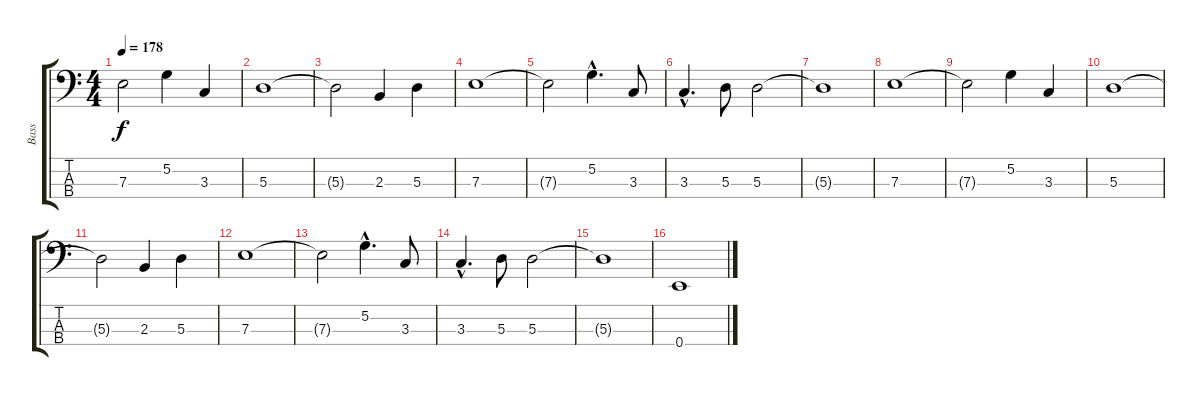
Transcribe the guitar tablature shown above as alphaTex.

\track ("Bass" "Bass") {instrument electricbassfinger}
\staff {score tabs}
\tuning (G2 D2 A1 E1) {hide}
\ts (4 4)
\tempo 178
\clef f4
\ks c
7.3{t}.2{dy f} 5.2.4 3.3.4 |
5.3.1 |
5.3{t}.2 2.3.4 5.3.4 |
7.3.1 |
7.3{t}.2 5.2{hac}.4{d} 3.3.8 |
3.3{hac}.4{d} 5.3.8 5.3.2 |
5.3{t}.1 |
7.3.1 |
7.3{t}.2 5.2.4 3.3.4 |
5.3.1 |
5.3{t}.2 2.3.4 5.3.4 |
7.3.1 |
7.3{t}.2 5.2{hac}.4{d} 3.3.8 |
3.3{hac}.4{d} 5.3.8 5.3.2 |
5.3{t}.1 |
0.4.1
